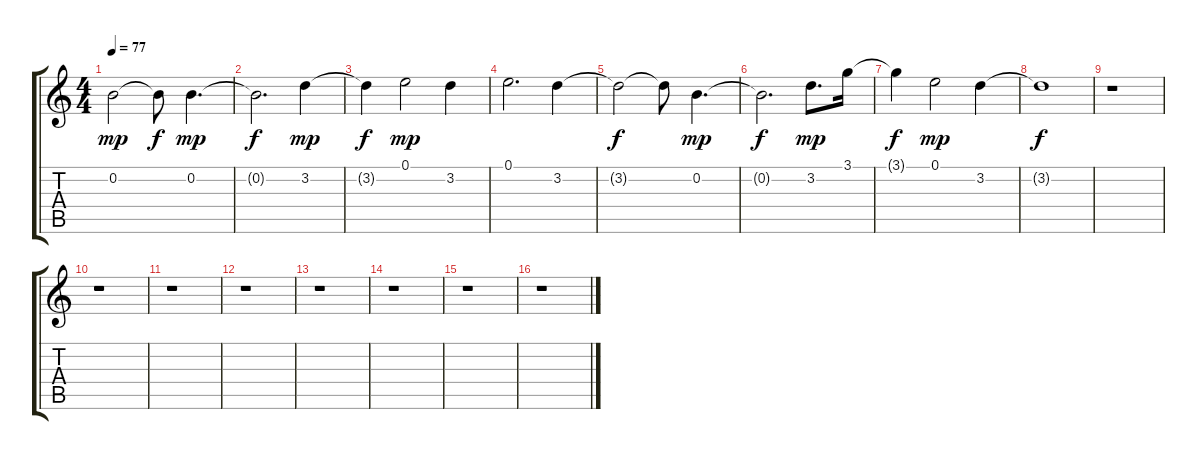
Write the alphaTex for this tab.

\track "" {instrument distortionguitar}
\staff {score tabs}
\tuning (E4 B3 G3 D3 A2 E2) {hide}
\ts (4 4)
\tempo 77
\clef g2
\ks c
0.2.2{dy mp} 0.2{t}.8{dy f} 0.2.4{d dy mp} |
0.2{t}.2{d dy f} 3.2.4{dy mp} |
3.2{t}.4{dy f} 0.1.2{dy mp} 3.2.4 |
0.1.2{d} 3.2.4 |
3.2{t}.2{dy f} 3.2{t}.8 0.2.4{d dy mp} |
0.2{t}.2{d dy f} 3.2.8{d dy mp} 3.1.16 |
3.1{t}.4{dy f} 0.1.2{dy mp} 3.2.4 |
3.2{t}.1{dy f} |
r.1 |
r.1 |
r.1 |
r.1 |
r.1 |
r.1 |
r.1 |
r.1
